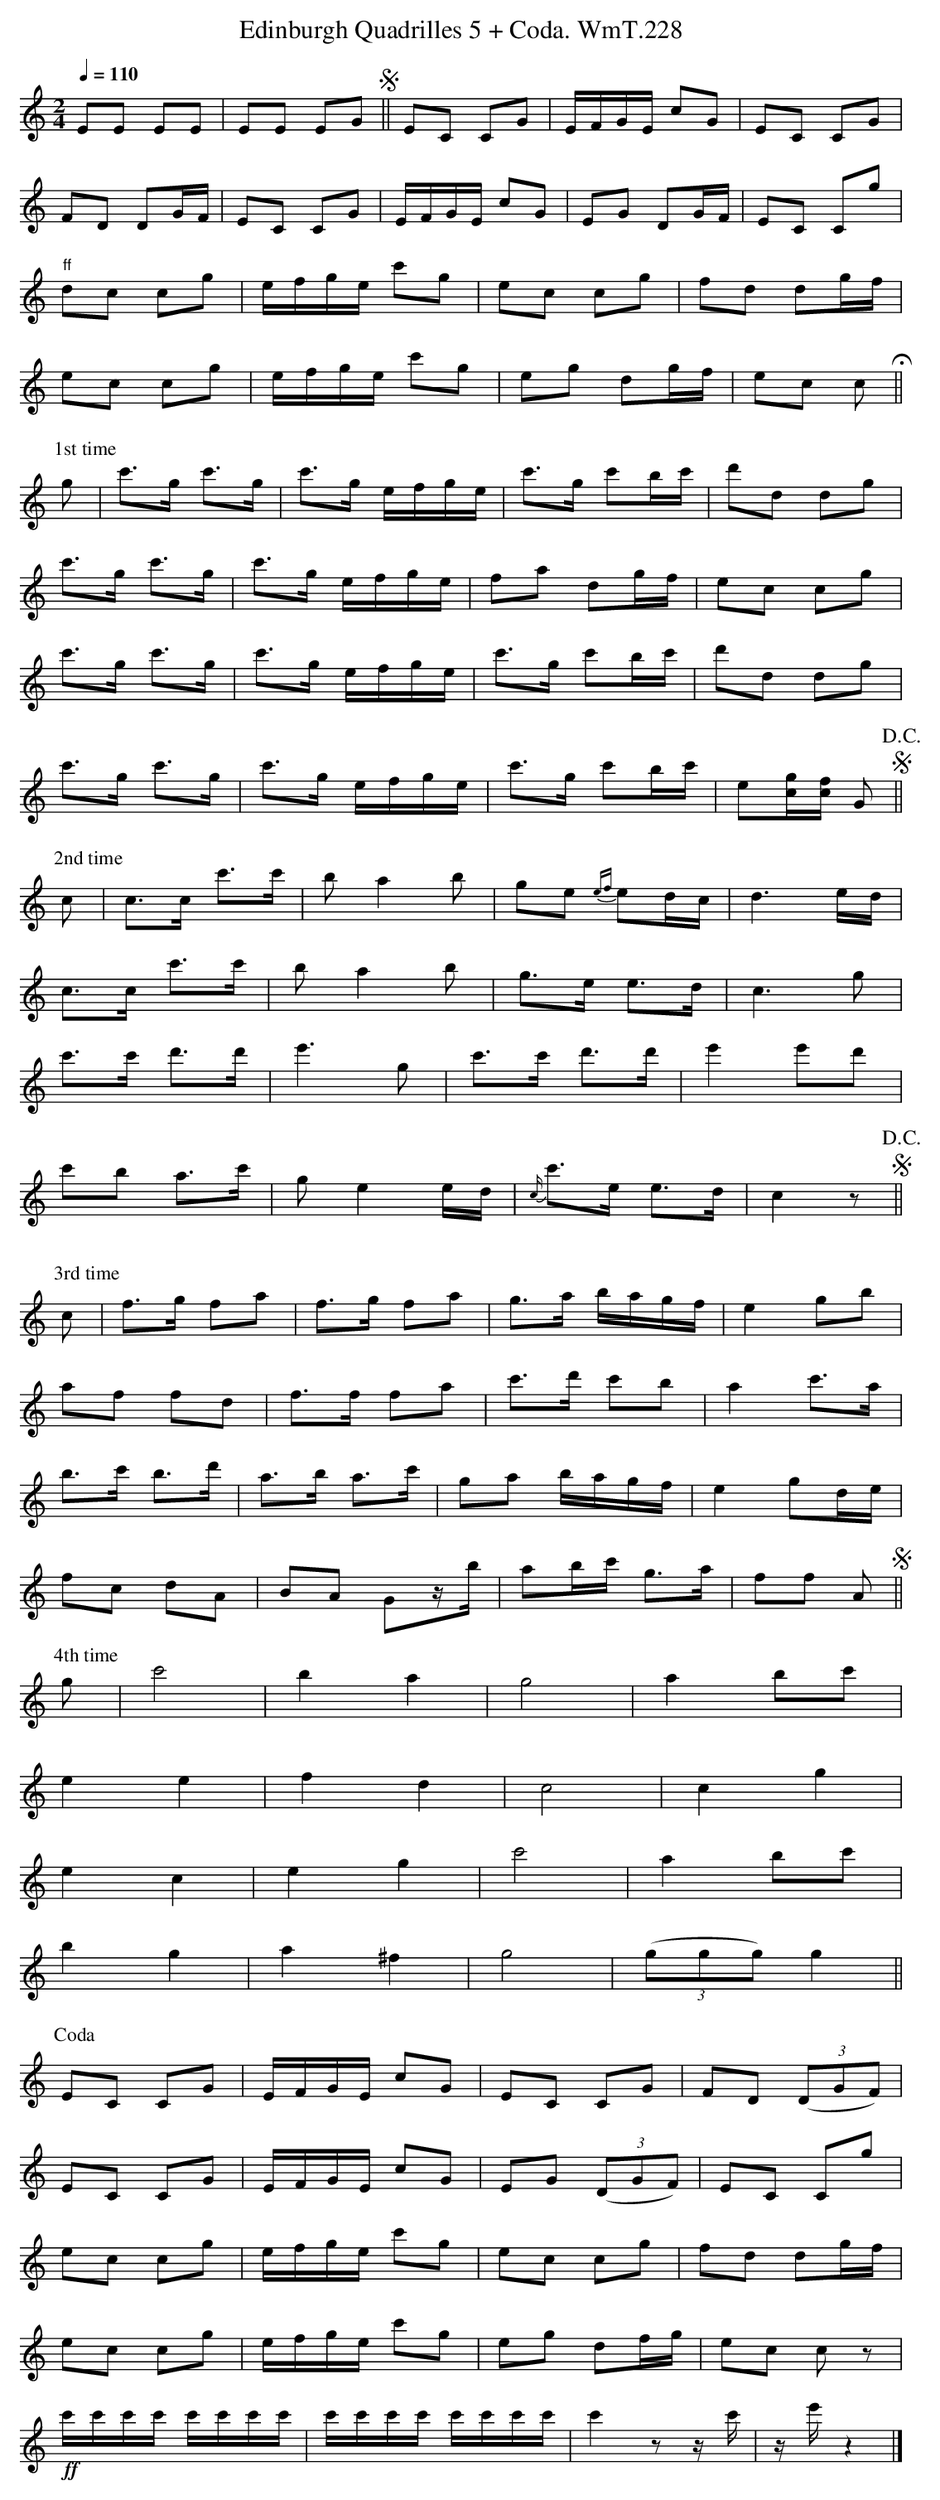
X:1
T:Edinburgh Quadrilles 5 + Coda. WmT.228
M:2/4
L:1/8
Q:1/4=110
K:C
EE EE|EE EG S||EC CG|E/F/G/E/ cG|EC CG|
FD DG/F/|EC CG|E/F/G/E/ cG|EG DG/F/|EC Cg|
"ff"dc cg|e/f/g/e/ c'g|ec cg|fd dg/f/|
ec cg|e/f/g/e/ c'g|eg dg/f/|ec c H||
P:1st time
g|c'>g c'>g|c'>g e/f/g/e/|c'>g c'b/c'/|d'd dg|
c'>g c'>g|c'>g e/f/g/e/|fa dg/f/|ec cg|
c'>g c'>g|c'>g e/f/g/e/|c'>g c'b/c'/|d'd dg|
c'>g c'>g|c'>g e/f/g/e/|c'>g c'b/c'/|e[g/c/][f/c/] G S!D.C.!||
P:2nd time
c|c>c c'>c'|b a2 b|ge {ef}ed/c/|d3 e/d/|
c>c c'>c'|b a2 b|g>e e>d|c3 g|
c'>c' d'>d'|e'3 g|c'>c' d'>d'|e'2 e'd'|
c'b a>c'|g e2 e/d/|{c/}c'>e e>d|c2 z S!D.C.!||
P:3rd time
c|f>g fa|f>g fa|g>a b/a/g/f/|e2 gb|
af fd|f>f fa|c'>d' c'b|a2 c'>a|
b>c' b>d'|a>b a>c'|ga b/a/g/f/|e2 gd/e/|
fc dA|BA Gz/b/|ab/c'/ g>a|ff A S||
P:4th time
g|c'4|b2a2|g4|a2bc'|
e2e2|f2d2|c4|c2g2|
e2c2|e2g2|c'4|a2 bc'|
b2g2|a2^f2|g4|(3(ggg) g2||
P:Coda
EC CG|E/F/G/E/ cG|EC CG|FD (3(DGF)|
EC CG|E/F/G/E/ cG|EG (3(DGF)|EC Cg|
ec cg|e/f/g/e/ c'g|ec cg|fd dg/f/|
ec cg|e/f/g/e/ c'g|eg df/g/|ec cz|
!ff!c'/c'/c'/c'/ c'/c'/c'/c'/|c'/c'/c'/c'/ c'/c'/c'/c'/|c'2 zz/c'/|z/ e'/ z2|]
